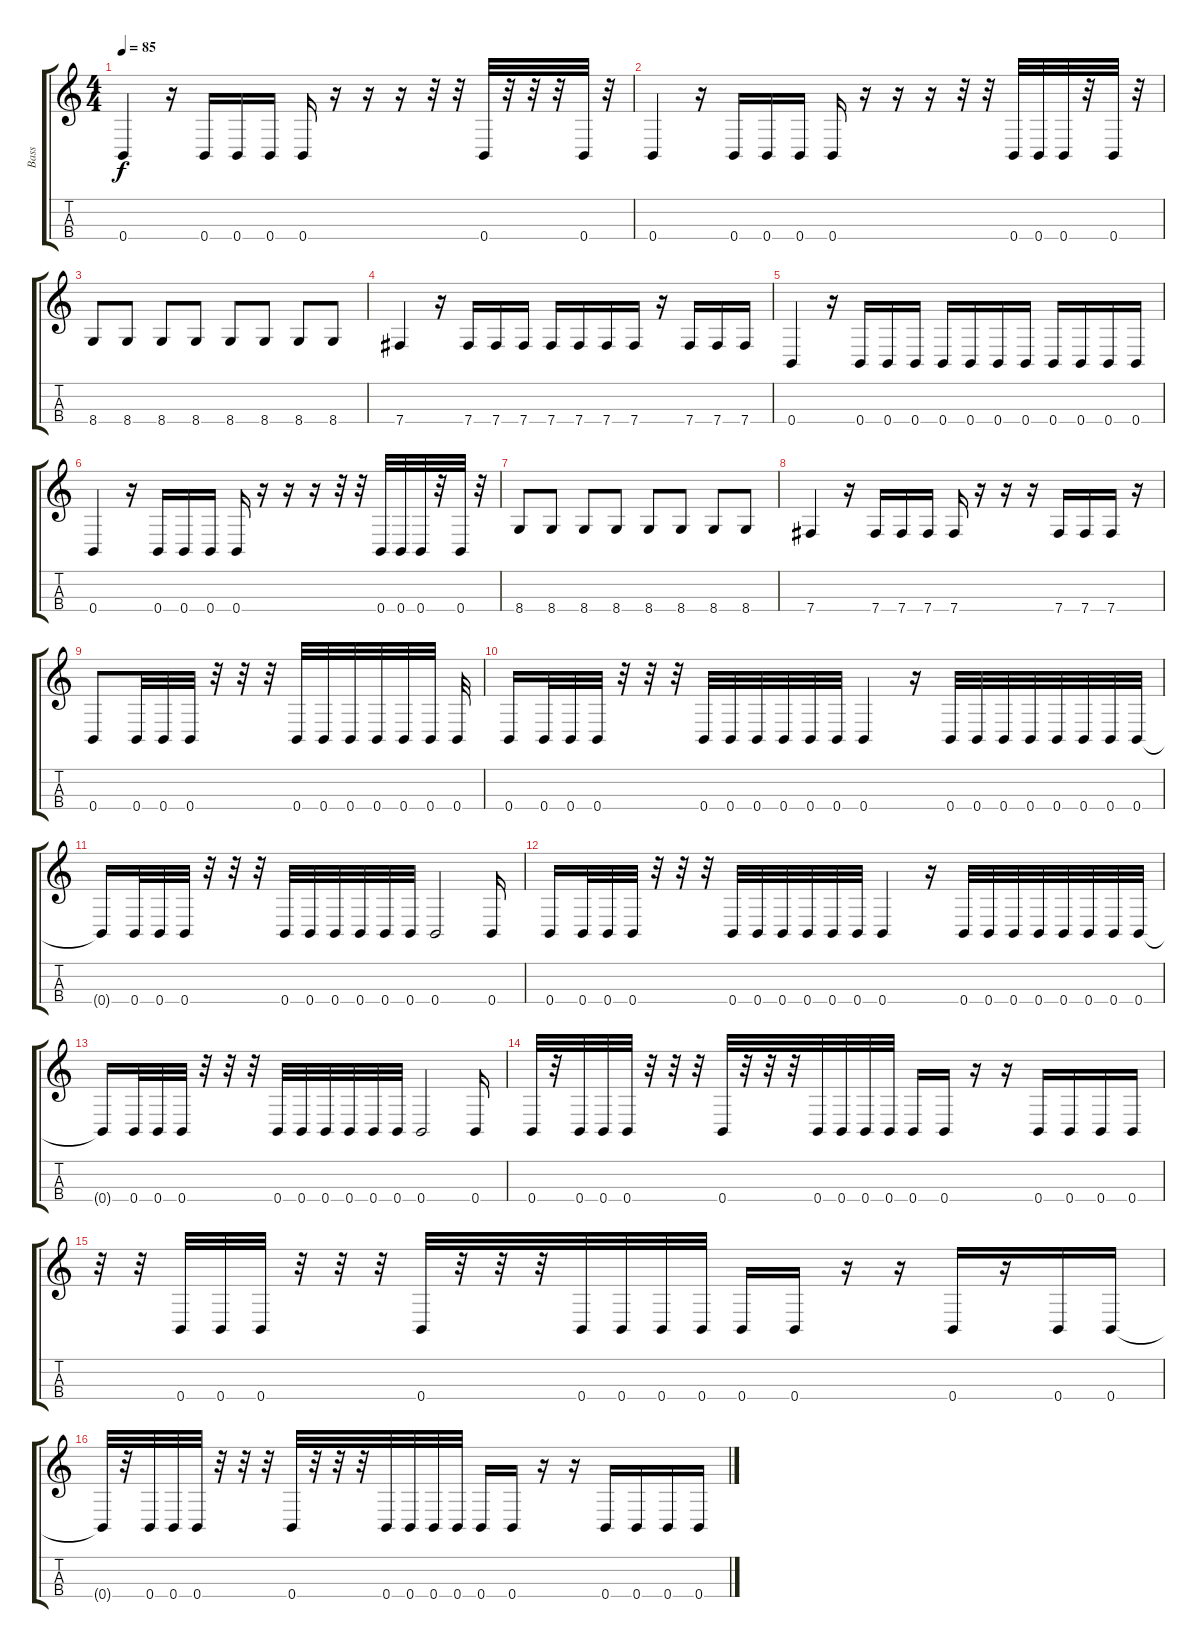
\track ("Bass" "Bass") {instrument electricbasspick}
\staff {score tabs}
\tuning (E3 B2 Gb2 B1) {hide}
\ts (4 4)
\tempo 85
\clef g2
\ks c
0.4.4{dy f} r.16 0.4.16 0.4.16 0.4.16 0.4.16 r.16 r.16 r.16 r.32 r.32 0.4.32 r.32 r.32 r.32 0.4.32 r.32 |
0.4.4 r.16 0.4.16 0.4.16 0.4.16 0.4.16 r.16 r.16 r.16 r.32 r.32 0.4.32 0.4.32 0.4.32 r.32 0.4.32 r.32 |
8.4.8 8.4.8 8.4.8 8.4.8 8.4.8 8.4.8 8.4.8 8.4.8 |
7.4.4 r.16 7.4.16 7.4.16 7.4.16 7.4.16 7.4.16 7.4.16 7.4.16 r.16 7.4.16 7.4.16 7.4.16 |
0.4.4 r.16 0.4.16 0.4.16 0.4.16 0.4.16 0.4.16 0.4.16 0.4.16 0.4.16 0.4.16 0.4.16 0.4.16 |
0.4.4 r.16 0.4.16 0.4.16 0.4.16 0.4.16 r.16 r.16 r.16 r.32 r.32 0.4.32 0.4.32 0.4.32 r.32 0.4.32 r.32 |
8.4.8 8.4.8 8.4.8 8.4.8 8.4.8 8.4.8 8.4.8 8.4.8 |
7.4.4 r.16 7.4.16 7.4.16 7.4.16 7.4.16 r.16 r.16 r.16 7.4.16 7.4.16 7.4.16 r.16 |
0.4.8 0.4.32 0.4.32 0.4.32 r.32 r.32 r.32 0.4.32 0.4.32 0.4.32 0.4.32 0.4.32 0.4.32 0.4.32 |
0.4.16 0.4.32 0.4.32 0.4.32 r.32 r.32 r.32 0.4.32 0.4.32 0.4.32 0.4.32 0.4.32 0.4.32 0.4.4 r.16 0.4.32 0.4.32 0.4.32 0.4.32 0.4.32 0.4.32 0.4.32 0.4.32 |
0.4{t}.16 0.4.32 0.4.32 0.4.32 r.32 r.32 r.32 0.4.32 0.4.32 0.4.32 0.4.32 0.4.32 0.4.32 0.4.2 0.4.16 |
0.4.16 0.4.32 0.4.32 0.4.32 r.32 r.32 r.32 0.4.32 0.4.32 0.4.32 0.4.32 0.4.32 0.4.32 0.4.4 r.16 0.4.32 0.4.32 0.4.32 0.4.32 0.4.32 0.4.32 0.4.32 0.4.32 |
0.4{t}.16 0.4.32 0.4.32 0.4.32 r.32 r.32 r.32 0.4.32 0.4.32 0.4.32 0.4.32 0.4.32 0.4.32 0.4.2 0.4.16 |
0.4.32 r.32 0.4.32 0.4.32 0.4.32 r.32 r.32 r.32 0.4.32 r.32 r.32 r.32 0.4.32 0.4.32 0.4.32 0.4.32 0.4.16 0.4.16 r.16 r.16 0.4.16 0.4.16 0.4.16 0.4.16 |
r.32 r.32 0.4.32 0.4.32 0.4.32 r.32 r.32 r.32 0.4.32 r.32 r.32 r.32 0.4.32 0.4.32 0.4.32 0.4.32 0.4.16 0.4.16 r.16 r.16 0.4.16 r.16 0.4.16 0.4.16 |
0.4{t}.32 r.32 0.4.32 0.4.32 0.4.32 r.32 r.32 r.32 0.4.32 r.32 r.32 r.32 0.4.32 0.4.32 0.4.32 0.4.32 0.4.16 0.4.16 r.16 r.16 0.4.16 0.4.16 0.4.16 0.4.16
